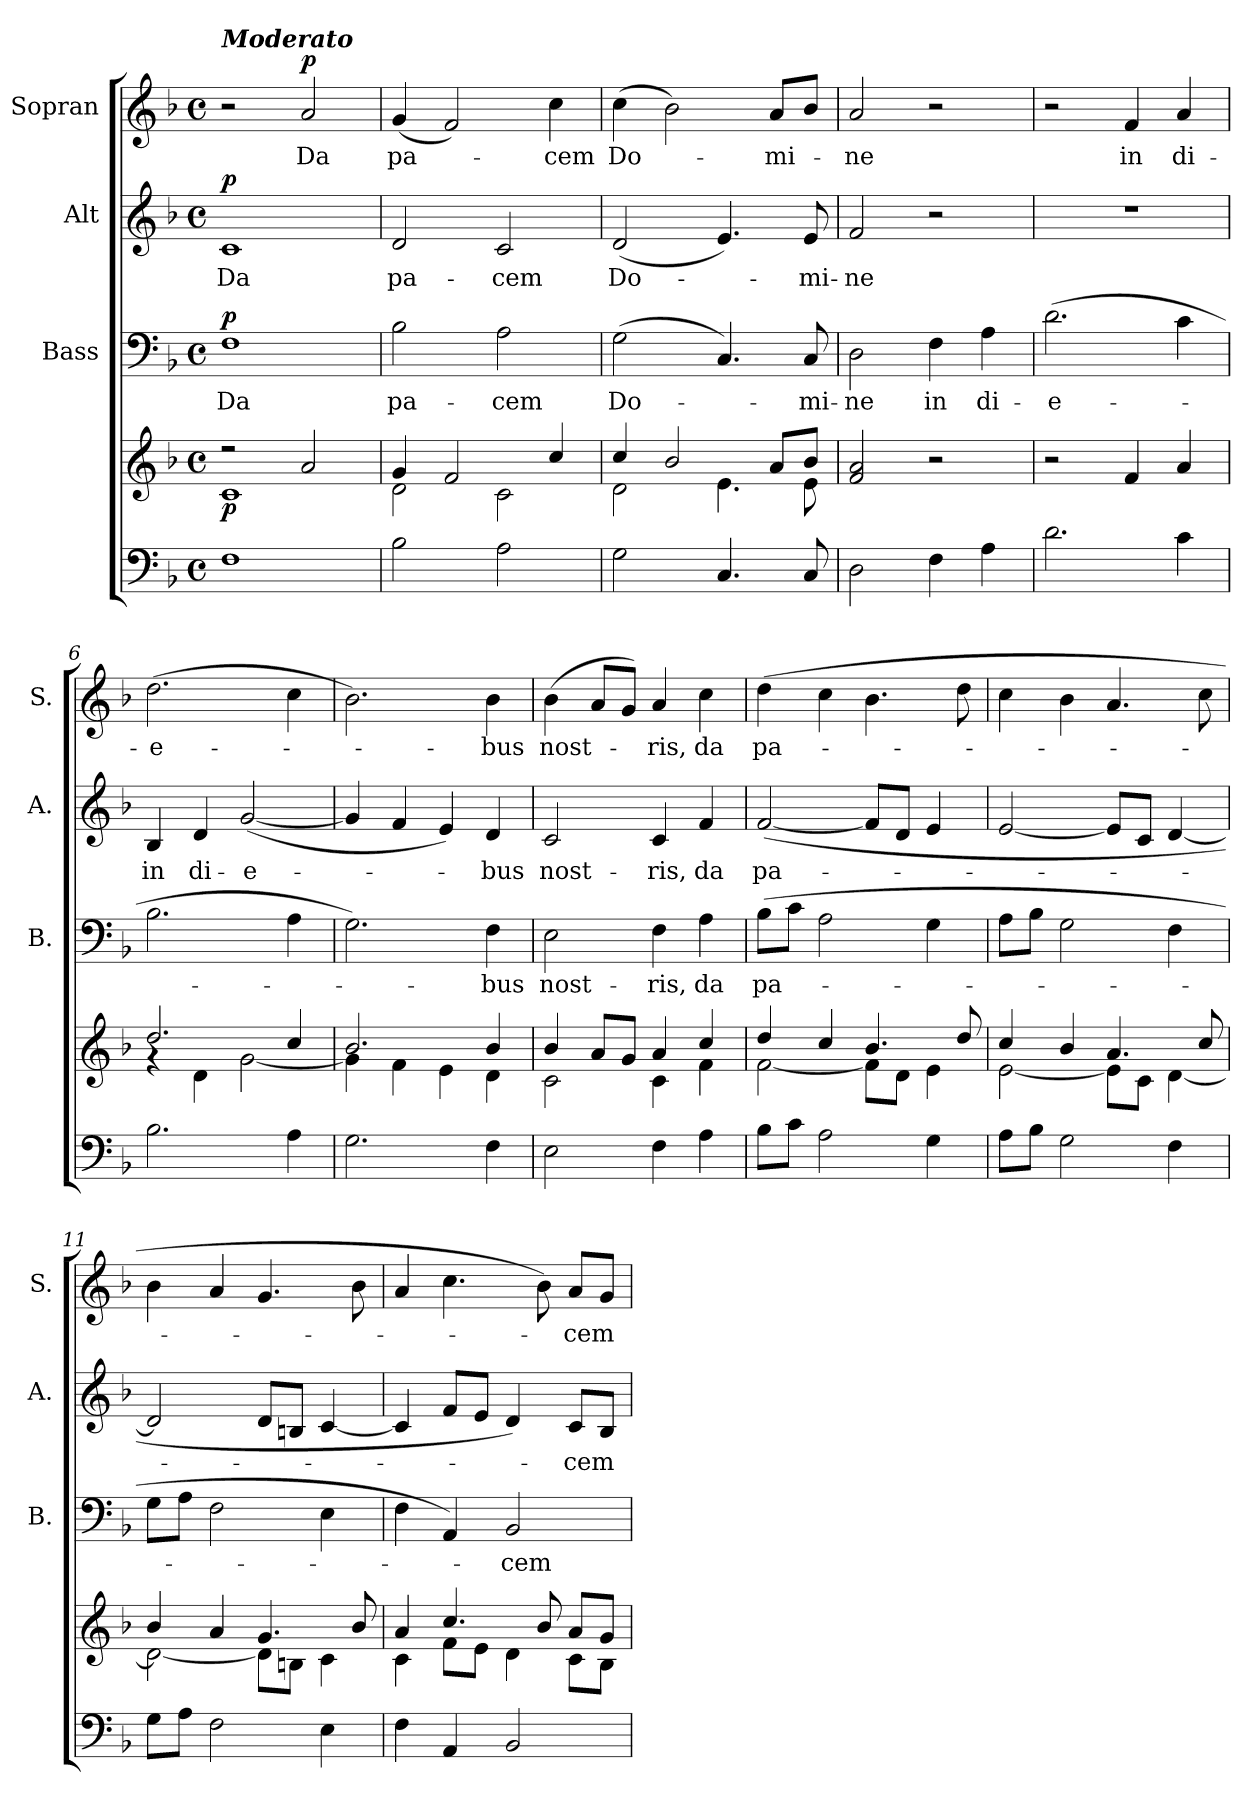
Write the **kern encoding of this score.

**kern	**kern	**dynam	**kern	**text	**dynam	**kern	**text	**dynam	**kern	**text	**dynam
*part4	*part4	*part4	*part3	*part3	*part3	*part2	*part2	*part2	*part1	*part1	*part1
*staff5	*staff4	*staff4/5	*staff3	*staff3	*staff3	*staff2	*staff2	*staff2	*staff1	*staff1	*staff1
*	*	*	*I"Bass	*	*	*I"Alt	*	*	*I"Sopran	*	*
*	*	*	*I'B.	*	*	*I'A.	*	*	*I'S.	*	*
*clefF4	*clefG2	*	*clefF4	*	*	*clefG2	*	*	*clefG2	*	*
*k[b-]	*k[b-]	*	*k[b-]	*	*	*k[b-]	*	*	*k[b-]	*	*
*F:	*F:	*	*F:	*	*	*F:	*	*	*F:	*	*
*M4/4	*M4/4	*	*M4/4	*	*	*M4/4	*	*	*M4/4	*	*
*met(c)	*met(c)	*	*met(c)	*	*	*met(c)	*	*	*met(c)	*	*
=1	=1	=1	=1	=1	=1	=1	=1	=1	=1	=1	=1
*	*^	*	*	*	*	*	*	*	*	*	*
!	!	!	!	!	!	!	!	!	!	!LO:TX:a:Bi:t=Moderato	!	!
!	!	!	!LO:DY:b	!	!LO:LY:b	!LO:DY:a	!	!LO:LY:b	!LO:DY:a	!	!	!
1F	2r	1c	p	1F	Da	p	1c	Da	p	2r	.	.
!	!	!	!	!	!	!	!	!	!	!	!LO:LY:b	!LO:DY:a
.	2a/	.	.	.	.	.	.	.	.	2a/	Da	p
=2	=2	=2	=2	=2	=2	=2	=2	=2	=2	=2	=2	=2
!	!	!	!	!	!LO:LY:b	!	!	!LO:LY:b	!	!	!LO:LY:b	!
2B-\	4g/	2d\	.	2B-\	pa-	.	2d/	pa-	.	(<4g/	pa-	.
.	2f/	.	.	.	.	.	.	.	.	2f/)	.	.
!	!	!	!	!	!LO:LY:b	!	!	!LO:LY:b	!	!	!	!
2A\	.	2c\	.	2A\	-cem	.	2c/	-cem	.	.	.	.
!	!	!	!	!	!	!	!	!	!	!	!LO:LY:b	!
.	4cc/	.	.	.	.	.	.	.	.	4cc\	-cem	.
=3	=3	=3	=3	=3	=3	=3	=3	=3	=3	=3	=3	=3
!	!	!	!	!	!LO:LY:b	!	!	!LO:LY:b	!	!	!LO:LY:b	!
2G\	4cc/	2d\	.	(>2G\	Do-	.	(<2d/	Do-	.	(>4cc\	Do-	.
.	2b-/	.	.	.	.	.	.	.	.	2b-\)	.	.
4.C/	.	4.e\	.	4.C/)	.	.	4.e/)	.	.	.	.	.
!	!	!	!	!	!	!	!	!	!	!	!LO:LY:b	!
.	8a/L	.	.	.	.	.	.	.	.	8a/L	-mi-	.
!	!	!	!	!	!LO:LY:b	!	!	!LO:LY:b	!	!	!	!
8C/	8b-/J	8e\	.	8C/	-mi-	.	8e/	-mi-	.	8b-/J	.	.
=4	=4	=4	=4	=4	=4	=4	=4	=4	=4	=4	=4	=4
!	!	!	!	!	!LO:LY:b	!	!	!LO:LY:b	!	!	!LO:LY:b	!
*	*v	*v	*	*	*	*	*	*	*	*	*	*
2D\	2f/ 2a/	.	2D\	-ne	.	2f/	-ne	.	2a/	-ne	.
!	!	!	!	!LO:LY:b	!	!	!	!	!	!	!
4F\	2r	.	4F\	in	.	2r	.	.	2r	.	.
!	!	!	!	!LO:LY:b	!	!	!	!	!	!	!
4A\	.	.	4A\	di-	.	.	.	.	.	.	.
=5	=5	=5	=5	=5	=5	=5	=5	=5	=5	=5	=5
!	!	!	!	!LO:LY:b	!	!	!	!	!	!	!
2.d\	2r	.	(>2.d\	-e-	.	1r	.	.	2r	.	.
!	!	!	!	!	!	!	!	!	!	!LO:LY:b	!
.	4f/	.	.	.	.	.	.	.	4f/	in	.
!	!	!	!	!	!	!	!	!	!	!LO:LY:b	!
4c\	4a/	.	4c\	.	.	.	.	.	4a/	di-	.
=6	=6	=6	=6	=6	=6	=6	=6	=6	=6	=6	=6
*	*^	*	*	*	*	*	*	*	*	*	*
!	!	!	!	!	!	!	!	!LO:LY:b	!	!	!LO:LY:b	!
2.B-\	2.dd/	4rf	.	2.B-\	.	.	4B-/	in	.	(>2.dd\	-e-	.
!	!	!	!	!	!	!	!	!LO:LY:b	!	!	!	!
.	.	4d\	.	.	.	.	4d/	di-	.	.	.	.
!	!	!	!	!	!	!	!	!LO:LY:b	!	!	!	!
.	.	[<2g\	.	.	.	.	(<[2g/	-e-	.	.	.	.
4A\	4cc/	.	.	4A\	.	.	.	.	.	4cc\	.	.
=7	=7	=7	=7	=7	=7	=7	=7	=7	=7	=7	=7	=7
2.G\	2.b-/	4g\]	.	2.G\)	.	.	4g/]	.	.	2.b-\)	.	.
.	.	4f\	.	.	.	.	4f/	.	.	.	.	.
.	.	4e\	.	.	.	.	4e/)	.	.	.	.	.
!	!	!	!	!	!LO:LY:b	!	!	!LO:LY:b	!	!	!LO:LY:b	!
4F\	4b-/	4d\	.	4F\	-bus	.	4d/	-bus	.	4b-\	-bus	.
!!LO:LB:g=z
=8	=8	=8	=8	=8	=8	=8	=8	=8	=8	=8	=8	=8
!	!	!	!	!	!LO:LY:b	!	!	!LO:LY:b	!	!	!LO:LY:b	!
2E\	4b-/	2c\	.	2E\	nost-	.	2c/	nost-	.	(>4b-\	nost-	.
.	8a/L	.	.	.	.	.	.	.	.	8a/L	.	.
.	8g/J	.	.	.	.	.	.	.	.	8g/J)	.	.
!	!	!	!	!	!LO:LY:b	!	!	!LO:LY:b	!	!	!LO:LY:b	!
4F\	4a/	4c\	.	4F\	-ris,	.	4c/	-ris,	.	4a/	-ris,	.
!	!	!	!	!	!LO:LY:b	!	!	!LO:LY:b	!	!	!LO:LY:b	!
4A\	4cc/	4f\	.	4A\	da	.	4f/	da	.	4cc\	da	.
=9	=9	=9	=9	=9	=9	=9	=9	=9	=9	=9	=9	=9
!	!	!	!	!	!LO:LY:b	!	!	!LO:LY:b	!	!	!LO:LY:b	!
8B-\L	4dd/	[<2f\	.	(>8B-\L	pa-	.	(<[2f/	pa-	.	(>4dd\	pa-	.
8c\J	.	.	.	8c\J	.	.	.	.	.	.	.	.
2A\	4cc/	.	.	2A\	.	.	.	.	.	4cc\	.	.
.	4.b-/	8f\L]	.	.	.	.	8f/L]	.	.	4.b-\	.	.
.	.	8d\J	.	.	.	.	8d/J	.	.	.	.	.
4G\	.	4e\	.	4G\	.	.	4e/	.	.	.	.	.
.	8dd/	.	.	.	.	.	.	.	.	8dd\	.	.
=10	=10	=10	=10	=10	=10	=10	=10	=10	=10	=10	=10	=10
8A\L	4cc/	[<2e\	.	8A\L	.	.	[2e/	.	.	4cc\	.	.
8B-\J	.	.	.	8B-\J	.	.	.	.	.	.	.	.
2G\	4b-/	.	.	2G\	.	.	.	.	.	4b-\	.	.
.	4.a/	8e\L]	.	.	.	.	8e/L]	.	.	4.a/	.	.
.	.	8c\J	.	.	.	.	8c/J	.	.	.	.	.
4F\	.	[<4d\	.	4F\	.	.	[4d/	.	.	.	.	.
.	8cc/	.	.	.	.	.	.	.	.	8cc\	.	.
=11	=11	=11	=11	=11	=11	=11	=11	=11	=11	=11	=11	=11
8G\L	4b-/	2d\_	.	8G\L	.	.	2d/]	.	.	4b-\	.	.
8A\J	.	.	.	8A\J	.	.	.	.	.	.	.	.
2F\	4a/	.	.	2F\	.	.	.	.	.	4a/	.	.
.	4.g/	8d\L]	.	.	.	.	8d/L	.	.	4.g/	.	.
.	.	8Bn\J	.	.	.	.	8Bn/J	.	.	.	.	.
4E\	.	4c\	.	4E\	.	.	[4c/	.	.	.	.	.
.	8b-/	.	.	.	.	.	.	.	.	8b-\	.	.
=12	=12	=12	=12	=12	=12	=12	=12	=12	=12	=12	=12	=12
4F\	4a/	4c\	.	4F\	.	.	4c/]	.	.	4a/	.	.
4AA/	4.cc/	8f\L	.	4AA/)	.	.	8f/L	.	.	4.cc\	.	.
.	.	8e\J	.	.	.	.	8e/J	.	.	.	.	.
!	!	!	!	!	!LO:LY:b	!	!	!	!	!	!	!
2BB-/	.	4d\	.	2BB-/	-cem	.	4d/)	.	.	.	.	.
.	8b-/	.	.	.	.	.	.	.	.	8b-\)	.	.
!	!	!	!	!	!	!	!	!LO:LY:b	!	!	!LO:LY:b	!
.	8a/L	8c\L	.	.	.	.	8c/L	-cem	.	8a/L	-cem	.
.	8g/J	8B-\J	.	.	.	.	8B-/J	.	.	8g/J	.	.
*	*v	*v	*	*	*	*	*	*	*	*	*	*
=	=	=	=	=	=	=	=	=	=	=	=
*-	*-	*-	*-	*-	*-	*-	*-	*-	*-	*-	*-
